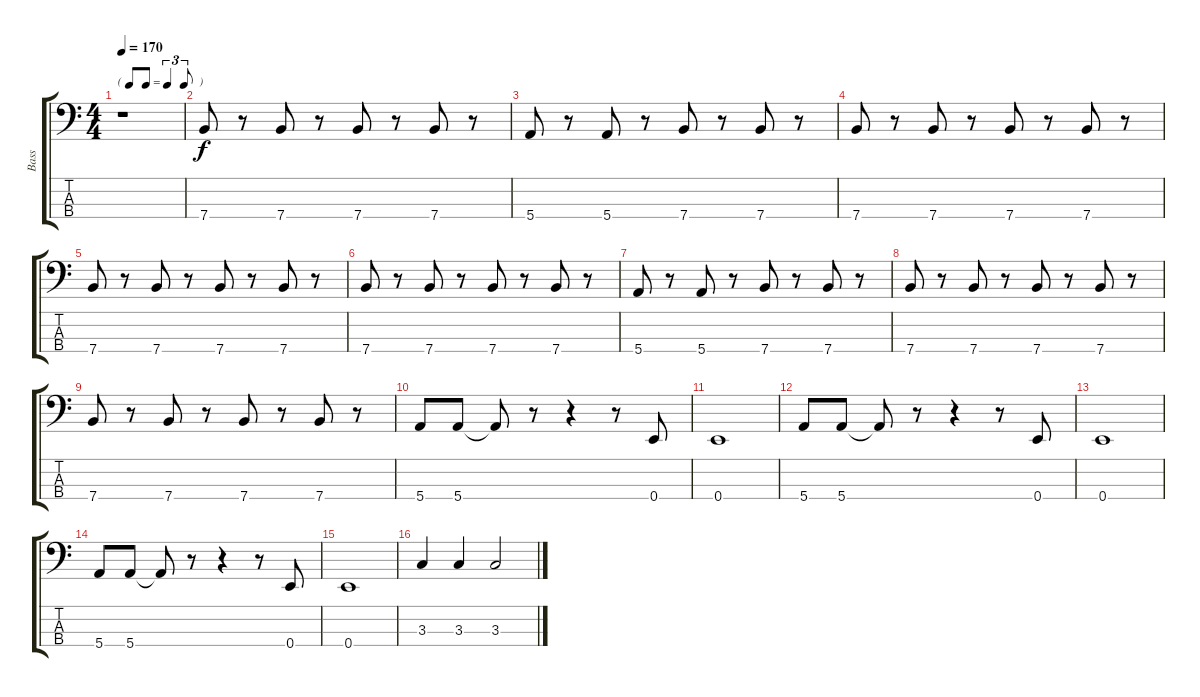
\track ("Bass" "Bass") {instrument electricbasspick}
\staff {score tabs}
\tuning (G2 D2 A1 E1) {hide}
\ts (4 4)
\tf triplet8th
\tempo 170
\clef f4
\ks c
r.1{dy f} |
7.4.8 r.8 7.4.8 r.8 7.4.8 r.8 7.4.8 r.8 |
5.4.8 r.8 5.4.8 r.8 7.4.8 r.8 7.4.8 r.8 |
7.4.8 r.8 7.4.8 r.8 7.4.8 r.8 7.4.8 r.8 |
7.4.8 r.8 7.4.8 r.8 7.4.8 r.8 7.4.8 r.8 |
7.4.8 r.8 7.4.8 r.8 7.4.8 r.8 7.4.8 r.8 |
5.4.8 r.8 5.4.8 r.8 7.4.8 r.8 7.4.8 r.8 |
7.4.8 r.8 7.4.8 r.8 7.4.8 r.8 7.4.8 r.8 |
7.4.8 r.8 7.4.8 r.8 7.4.8 r.8 7.4.8 r.8 |
5.4.8 5.4.8 5.4{t}.8 r.8 r.4 r.8 0.4.8 |
0.4.1 |
5.4.8 5.4.8 5.4{t}.8 r.8 r.4 r.8 0.4.8 |
0.4.1 |
5.4.8 5.4.8 5.4{t}.8 r.8 r.4 r.8 0.4.8 |
0.4.1 |
3.3.4 3.3.4 3.3.2
